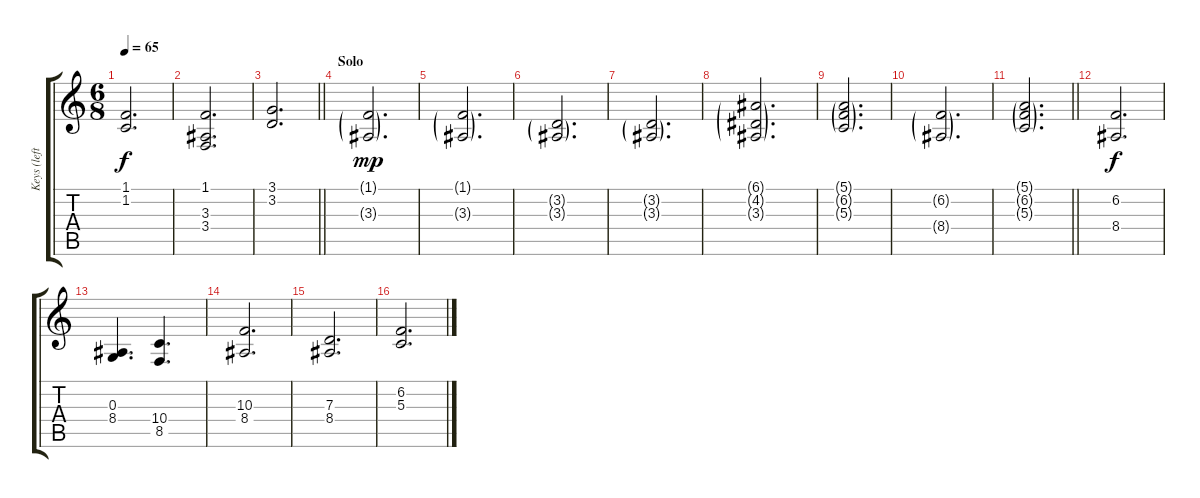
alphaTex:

\track ("Keys (left hand)" "Keys (left") {instrument stringensemble1}
\staff {score tabs}
\tuning (E4 B3 G3 D3 A2 E2) {hide}
\ts (6 8)
\tempo 65
\clef g2
\ks c
(1.1 1.2).2{d dy f} |
(1.1 3.3 3.4).2{d} |
\barLineRight lightlight
(3.1 3.2).2{d} |
\section ("" "Solo")
(1.1{g} 3.3{g}).2{d dy mp} |
(1.1{g} 3.3{g}).2{d} |
(3.2{g} 3.3{g}).2{d} |
(3.2{g} 3.3{g}).2{d} |
(6.1{g} 4.2{g} 3.3{g}).2{d} |
(5.1{g} 6.2{g} 5.3{g}).2{d} |
(6.2{g} 8.4{g}).2{d} |
\barLineRight lightlight
(5.1{g} 6.2{g} 5.3{g}).2{d} |
\section ("" "")
(6.2 8.4).2{d dy f} |
(0.3 8.4).4{d} (10.4 8.5).4{d} |
(10.3 8.4).2{d} |
(7.3 8.4).2{d} |
(6.2 5.3).2{d}
